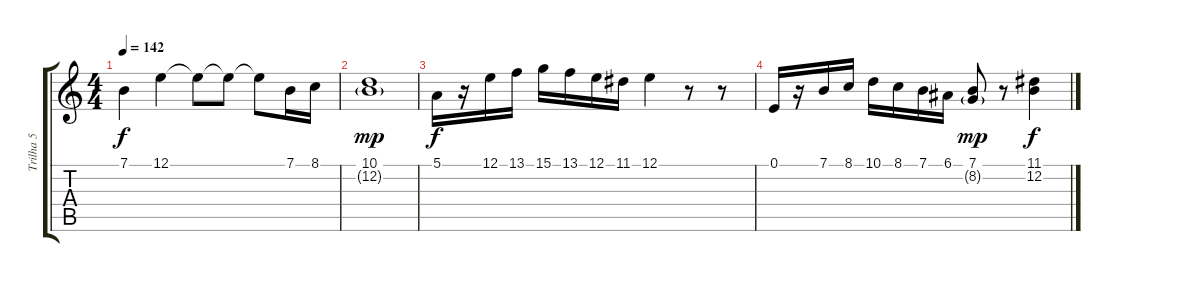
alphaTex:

\track ("Trilha 5" "Trilha 5") {instrument stringensemble1}
\staff {score tabs}
\tuning (E4 B3 G3 D3 A2 E2) {hide}
\ts (4 4)
\tempo 142
\clef g2
\ks c
7.1.4{dy f} 12.1.4 12.1{t}.8 12.1{t}.8 12.1{t}.8 7.1.16 8.1.16 |
(10.1 12.2{g}).1{dy mp} |
5.1.16{dy f} r.16 12.1.16 13.1.16 15.1.16 13.1.16 12.1.16 11.1.16 12.1.4 r.8 r.8 |
0.1.16 r.16 7.1.16 8.1.16 10.1.16 8.1.16 7.1.16 6.1.16 (7.1 8.2{g}).8{dy mp} r.8 (11.1 12.2).4{dy f}
